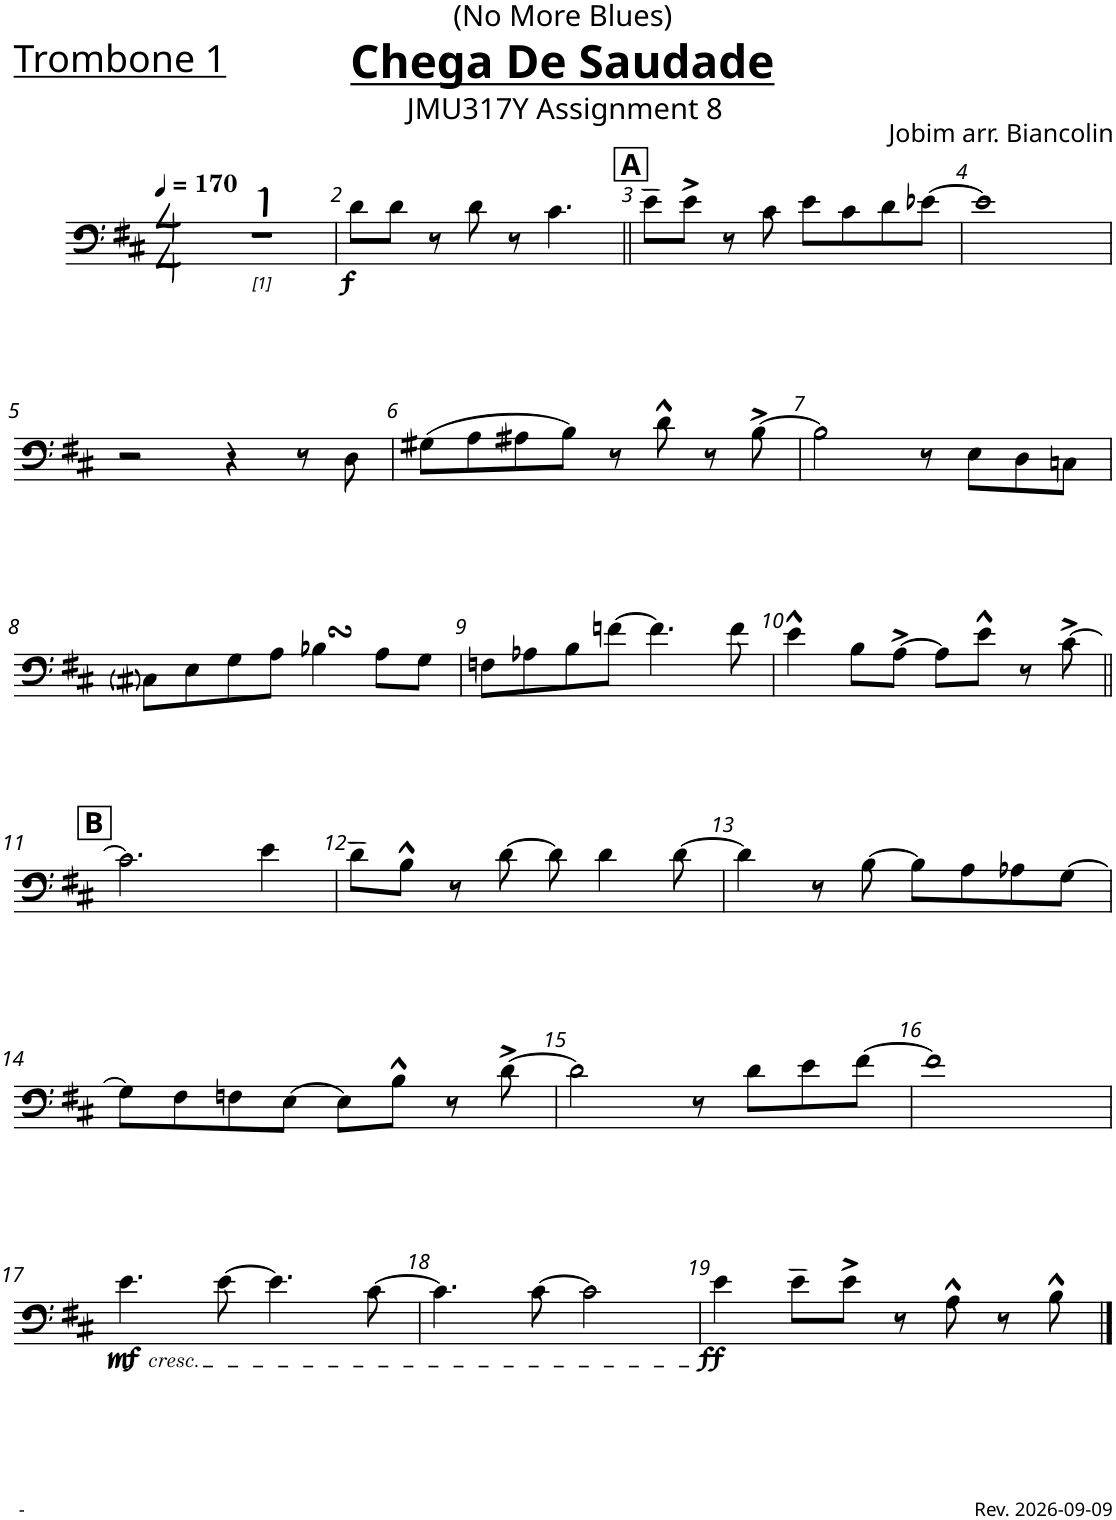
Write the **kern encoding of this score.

**kern	**dynam
*part1	*part1
*staff1	*staff1
*I"Trombone 1	*
*I'Tbn. 1	*
*clefF4	*
*k[f#c#]	*
*M4/4	*
*MM170	*
=1	=1
1r	.
=2	=2
!	!LO:DY:b
8d\L	f
8d\J	.
8r	.
8d\	.
8r	.
4.c#\	.
!!LO:REH:place=s1:a:B:cj:fs=14:t=A
=3||	=3||
8e~\L	.
8e^\J	.
8r	.
8c#\	.
8e\L	.
8c#\	.
8d\	.
[8e-X\J	.
=4	=4
1e-]	.
!!LO:LB:g=z
=5	=5
2r	.
4r	.
8r	.
8D\	.
=6	=6
(8G#X\L	.
8A\	.
8A#X\	.
8B\J)	.
8r	.
8d^^\	.
8r	.
[8B^\	.
=7	=7
2B\]	.
8r	.
8E\L	.
8D\	.
8Cn\J	.
!!LO:LB:g=z
=8	=8
8C#i\L	.
8E\	.
8G\	.
8A\J	.
4B-XsSSs\	.
8A\L	.
8G\J	.
=9	=9
8Fn\L	.
8A-X\	.
8B\	.
[8fn\J	.
4.f\]	.
8f\	.
=10	=10
4e^^\	.
8B\L	.
[8A^\J	.
8A\L]	.
8e^^\J	.
8r	.
[8c#^\	.
!!LO:LB:g=z
!!LO:REH:place=s1:a:B:cj:fs=14:t=B
=11||	=11||
2.c#\]	.
4e\	.
=12	=12
8d~\L	.
8B^^\J	.
8r	.
[8d\	.
8d\]	.
4d\	.
[8d\	.
=13	=13
4d\]	.
8r	.
[8B\	.
8B\L]	.
8A\	.
8A-X\	.
[8G\J	.
!!LO:LB:g=z
=14	=14
8G\L]	.
8F#\	.
8Fn\	.
[8E\J	.
8E\L]	.
8B^^\J	.
8r	.
[8d^\	.
=15	=15
2d\]	.
8r	.
8d\L	.
8e\	.
[8f#\J	.
=16	=16
1f#]	.
!!LO:LB:g=z
=17	=17
!LO:TX:b:i:t=cresc.	!
!	!LO:DY:b
4.e\	mf
[8e\	.
4.e\]	.
[8c#\	.
=18	=18
4.c#\]	.
[8c#\	.
2c#\]	.
=19	=19
!	!LO:DY:b
4e\	ff
8e~\L	.
8e^\J	.
8r	.
8A^^\	.
8r	.
8B^^\	.
==	==
*-	*-
